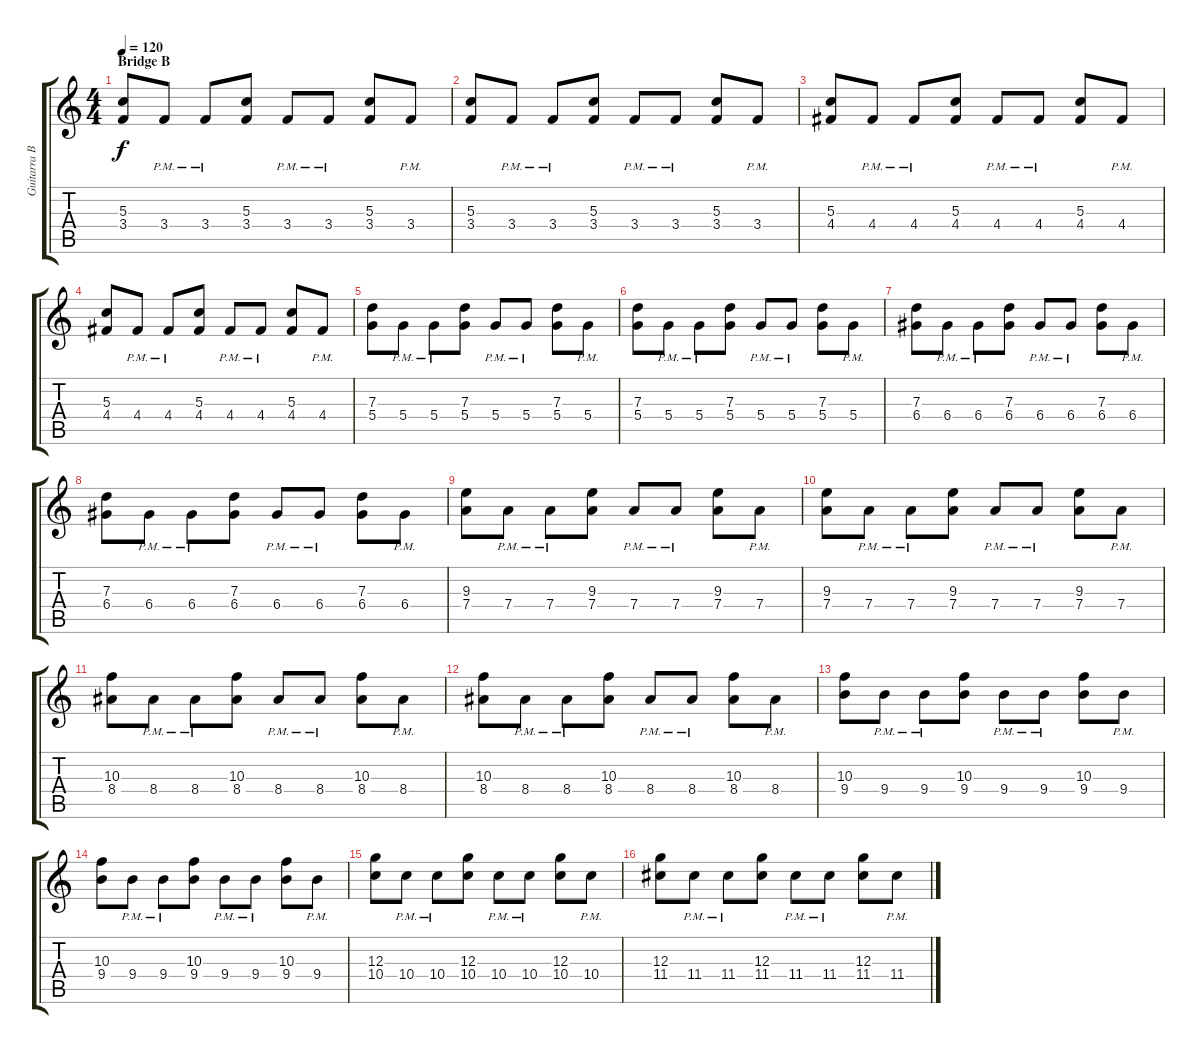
\track ("Guitarra Base" "Guitarra B") {instrument distortionguitar}
\staff {score tabs}
\tuning (E4 B3 G3 D3 A2 E2) {hide}
\ts (4 4)
\section ("" "Bridge B")
\tempo 120
\clef g2
\ks c
(5.3 3.4).8{dy f} 3.4{pm}.8 3.4{pm}.8 (5.3 3.4).8 3.4{pm}.8 3.4{pm}.8 (5.3 3.4).8 3.4{pm}.8 |
(5.3 3.4).8 3.4{pm}.8 3.4{pm}.8 (5.3 3.4).8 3.4{pm}.8 3.4{pm}.8 (5.3 3.4).8 3.4{pm}.8 |
(5.3 4.4).8 4.4{pm}.8 4.4{pm}.8 (5.3 4.4).8 4.4{pm}.8 4.4{pm}.8 (5.3 4.4).8 4.4{pm}.8 |
(5.3 4.4).8 4.4{pm}.8 4.4{pm}.8 (5.3 4.4).8 4.4{pm}.8 4.4{pm}.8 (5.3 4.4).8 4.4{pm}.8 |
(7.3 5.4).8 5.4{pm}.8 5.4{pm}.8 (7.3 5.4).8 5.4{pm}.8 5.4{pm}.8 (7.3 5.4).8 5.4{pm}.8 |
(7.3 5.4).8 5.4{pm}.8 5.4{pm}.8 (7.3 5.4).8 5.4{pm}.8 5.4{pm}.8 (7.3 5.4).8 5.4{pm}.8 |
(7.3 6.4).8 6.4{pm}.8 6.4{pm}.8 (7.3 6.4).8 6.4{pm}.8 6.4{pm}.8 (7.3 6.4).8 6.4{pm}.8 |
(7.3 6.4).8 6.4{pm}.8 6.4{pm}.8 (7.3 6.4).8 6.4{pm}.8 6.4{pm}.8 (7.3 6.4).8 6.4{pm}.8 |
(9.3 7.4).8 7.4{pm}.8 7.4{pm}.8 (9.3 7.4).8 7.4{pm}.8 7.4{pm}.8 (9.3 7.4).8 7.4{pm}.8 |
(9.3 7.4).8 7.4{pm}.8 7.4{pm}.8 (9.3 7.4).8 7.4{pm}.8 7.4{pm}.8 (9.3 7.4).8 7.4{pm}.8 |
(10.3 8.4).8 8.4{pm}.8 8.4{pm}.8 (10.3 8.4).8 8.4{pm}.8 8.4{pm}.8 (10.3 8.4).8 8.4{pm}.8 |
(10.3 8.4).8 8.4{pm}.8 8.4{pm}.8 (10.3 8.4).8 8.4{pm}.8 8.4{pm}.8 (10.3 8.4).8 8.4{pm}.8 |
(10.3 9.4).8 9.4{pm}.8 9.4{pm}.8 (10.3 9.4).8 9.4{pm}.8 9.4{pm}.8 (10.3 9.4).8 9.4{pm}.8 |
(10.3 9.4).8 9.4{pm}.8 9.4{pm}.8 (10.3 9.4).8 9.4{pm}.8 9.4{pm}.8 (10.3 9.4).8 9.4{pm}.8 |
(12.3 10.4).8 10.4{pm}.8 10.4{pm}.8 (12.3 10.4).8 10.4{pm}.8 10.4{pm}.8 (12.3 10.4).8 10.4{pm}.8 |
(12.3 11.4).8 11.4{pm}.8 11.4{pm}.8 (12.3 11.4).8 11.4{pm}.8 11.4{pm}.8 (12.3 11.4).8 11.4{pm}.8
